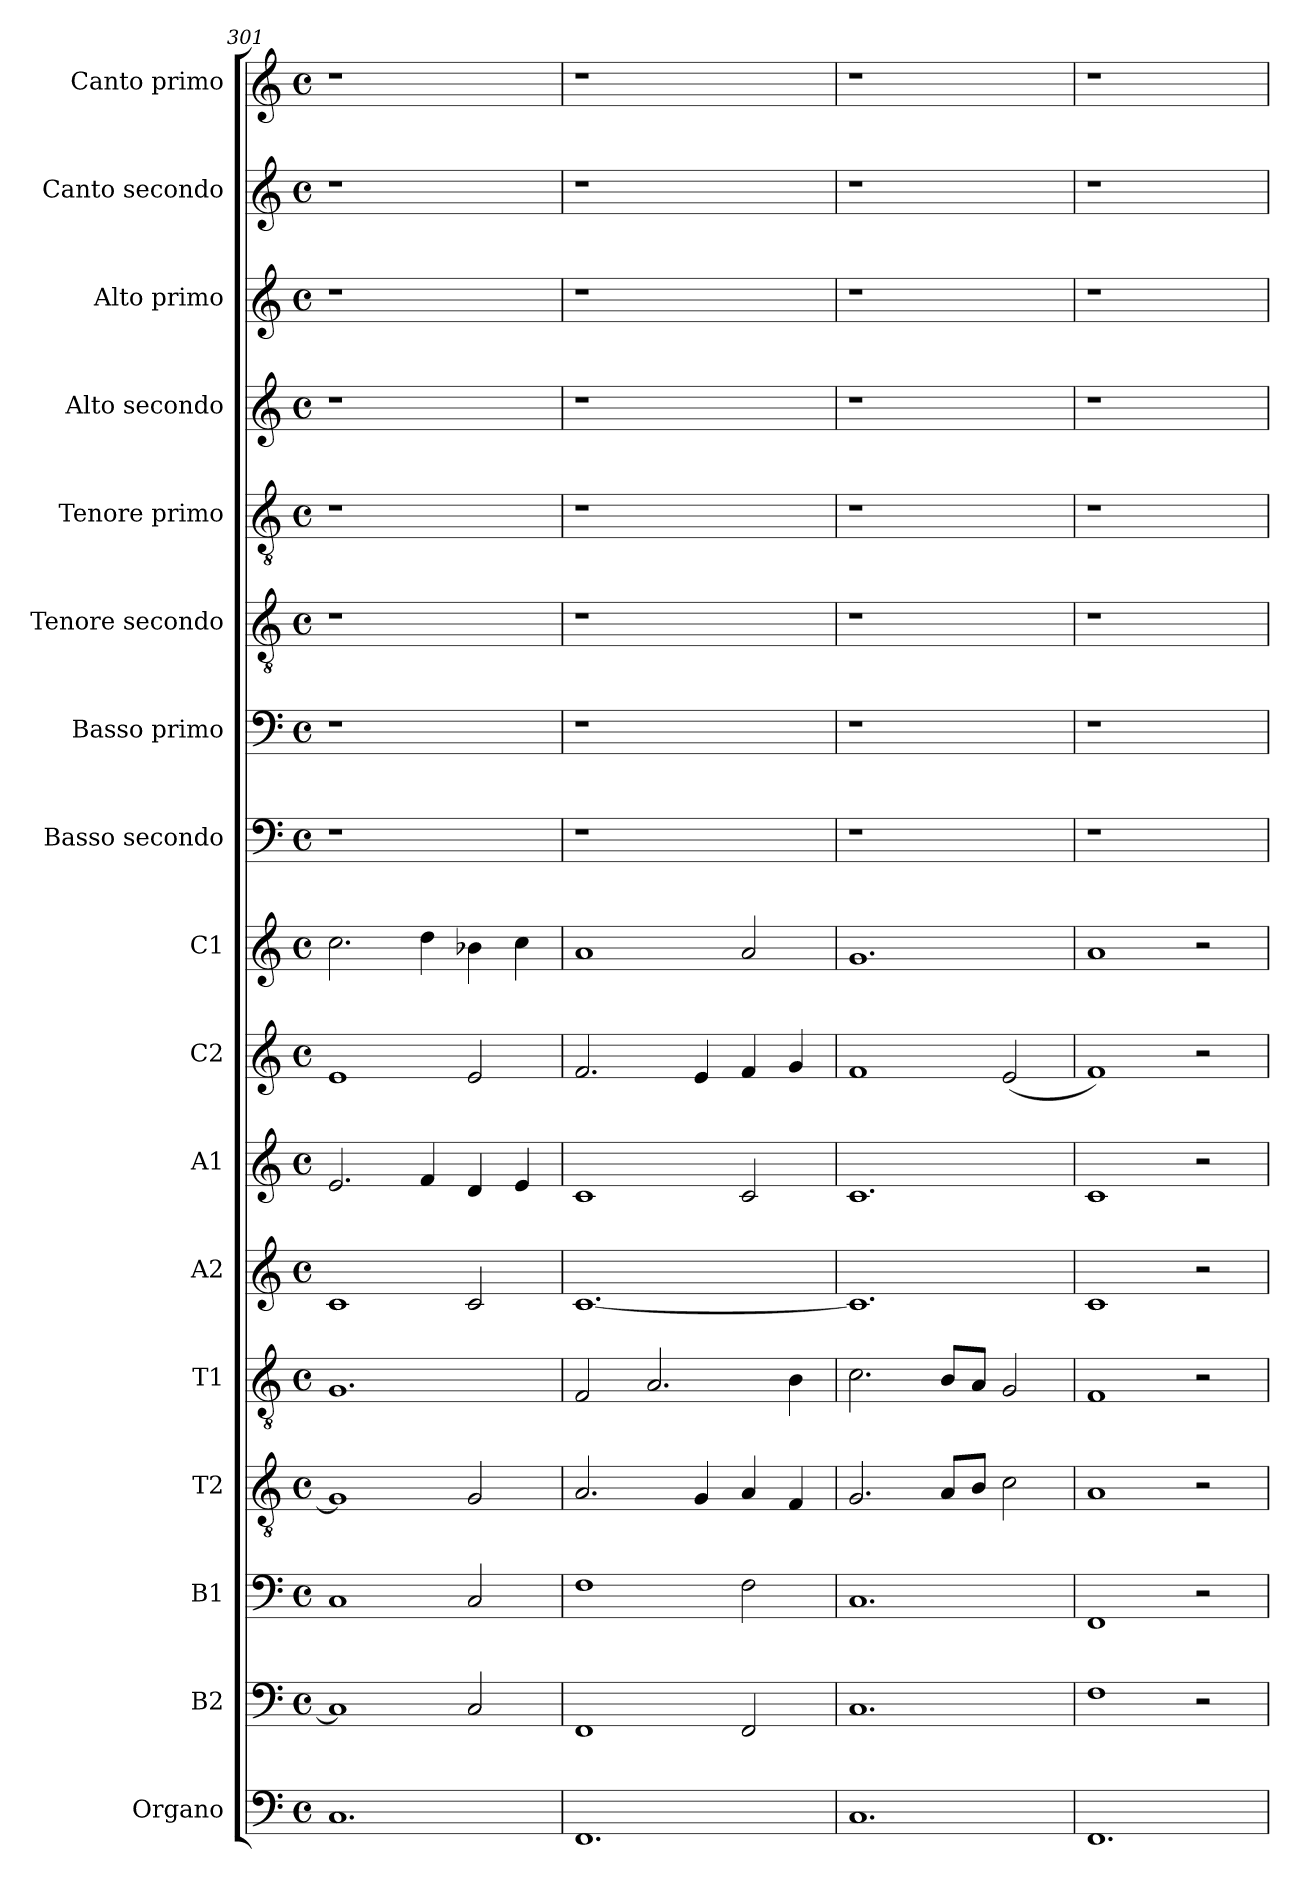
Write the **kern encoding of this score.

**kern	**kern	**kern	**kern	**kern	**kern	**kern	**kern	**kern	**kern	**kern	**kern	**kern	**kern	**kern	**kern	**kern
*part17	*part16	*part15	*part14	*part13	*part12	*part11	*part10	*part9	*part8	*part7	*part6	*part5	*part4	*part3	*part2	*part1
*staff17	*staff16	*staff15	*staff14	*staff13	*staff12	*staff11	*staff10	*staff9	*staff8	*staff7	*staff6	*staff5	*staff4	*staff3	*staff2	*staff1
*I"Organo	*I"B2	*I"B1	*I"T2	*I"T1	*I"A2	*I"A1	*I"C2	*I"C1	*I"Basso secondo	*I"Basso primo	*I"Tenore secondo	*I"Tenore primo	*I"Alto secondo	*I"Alto primo	*I"Canto secondo	*I"Canto primo
*I'Org.	*I'B2	*I'B1	*I'T2	*I'T1	*I'A2	*I'A1	*I'C2	*I'C1	*I'B2	*I'B1	*I'T2	*I'T1	*I'A2	*I'A1	*I'C2	*I'C1
*clefF4	*clefF4	*clefF4	*clefGv2	*clefGv2	*clefG2	*clefG2	*clefG2	*clefG2	*clefF4	*clefF4	*clefGv2	*clefGv2	*clefG2	*clefG2	*clefG2	*clefG2
*k[]	*k[]	*k[]	*k[]	*k[]	*k[]	*k[]	*k[]	*k[]	*k[]	*k[]	*k[]	*k[]	*k[]	*k[]	*k[]	*k[]
*C:	*C:	*C:	*C:	*C:	*C:	*C:	*C:	*C:	*C:	*C:	*C:	*C:	*C:	*C:	*C:	*C:
*M4/4	*M4/4	*M4/4	*M4/4	*M4/4	*M4/4	*M4/4	*M4/4	*M4/4	*M4/4	*M4/4	*M4/4	*M4/4	*M4/4	*M4/4	*M4/4	*M4/4
*met(c)	*met(c)	*met(c)	*met(c)	*met(c)	*met(c)	*met(c)	*met(c)	*met(c)	*met(c)	*met(c)	*met(c)	*met(c)	*met(c)	*met(c)	*met(c)	*met(c)
=301	=301	=301	=301	=301	=301	=301	=301	=301	=301	=301	=301	=301	=301	=301	=301	=301
1.C	1C]	1C	1G]	1.G	1c	2.e/	1e	2.cc\	1r	1r	1r	1r	1r	1r	1r	1r
.	.	.	.	.	.	4f/	.	4dd\	.	.	.	.	.	.	.	.
.	2C/	2C/	2G/	.	2c/	4d/	2e/	4b-X\	2ryy	2ryy	2ryy	2ryy	2ryy	2ryy	2ryy	2ryy
.	.	.	.	.	.	4e/	.	4cc\	.	.	.	.	.	.	.	.
=302	=302	=302	=302	=302	=302	=302	=302	=302	=302	=302	=302	=302	=302	=302	=302	=302
1.FF	1FF	1F	2.A/	2F/	[<1.c	1c	2.f/	1a	1r	1r	1r	1r	1r	1r	1r	1r
.	.	.	.	2.A/	.	.	.	.	.	.	.	.	.	.	.	.
.	.	.	4G/	.	.	.	4e/	.	.	.	.	.	.	.	.	.
.	2FF/	2F\	4A/	.	.	2c/	4f/	2a/	2ryy	2ryy	2ryy	2ryy	2ryy	2ryy	2ryy	2ryy
.	.	.	4F/	4B\	.	.	4g/	.	.	.	.	.	.	.	.	.
!!LO:PB:g=z
=303	=303	=303	=303	=303	=303	=303	=303	=303	=303	=303	=303	=303	=303	=303	=303	=303
1.C<	1.C	1.C	2.G/	2.c\	1.c]	1.c	1f	1.g	1r	1r	1r	1r	1r	1r	1r	1r
.	.	.	8A/L	8B/L	.	.	.	.	.	.	.	.	.	.	.	.
.	.	.	8B/J	8A/J	.	.	.	.	.	.	.	.	.	.	.	.
.	.	.	2c\	2G/	.	.	(<2e/	.	2ryy	2ryy	2ryy	2ryy	2ryy	2ryy	2ryy	2ryy
=304	=304	=304	=304	=304	=304	=304	=304	=304	=304	=304	=304	=304	=304	=304	=304	=304
1.FF	1F	1FF	1A	1F	1c	1c	1f)	1a	1r	1r	1r	1r	1r	1r	1r	1r
.	2r	2r	2r	2r	2r	2r	2r	2r	2ryy	2ryy	2ryy	2ryy	2ryy	2ryy	2ryy	2ryy
=	=	=	=	=	=	=	=	=	=	=	=	=	=	=	=	=
*-	*-	*-	*-	*-	*-	*-	*-	*-	*-	*-	*-	*-	*-	*-	*-	*-
